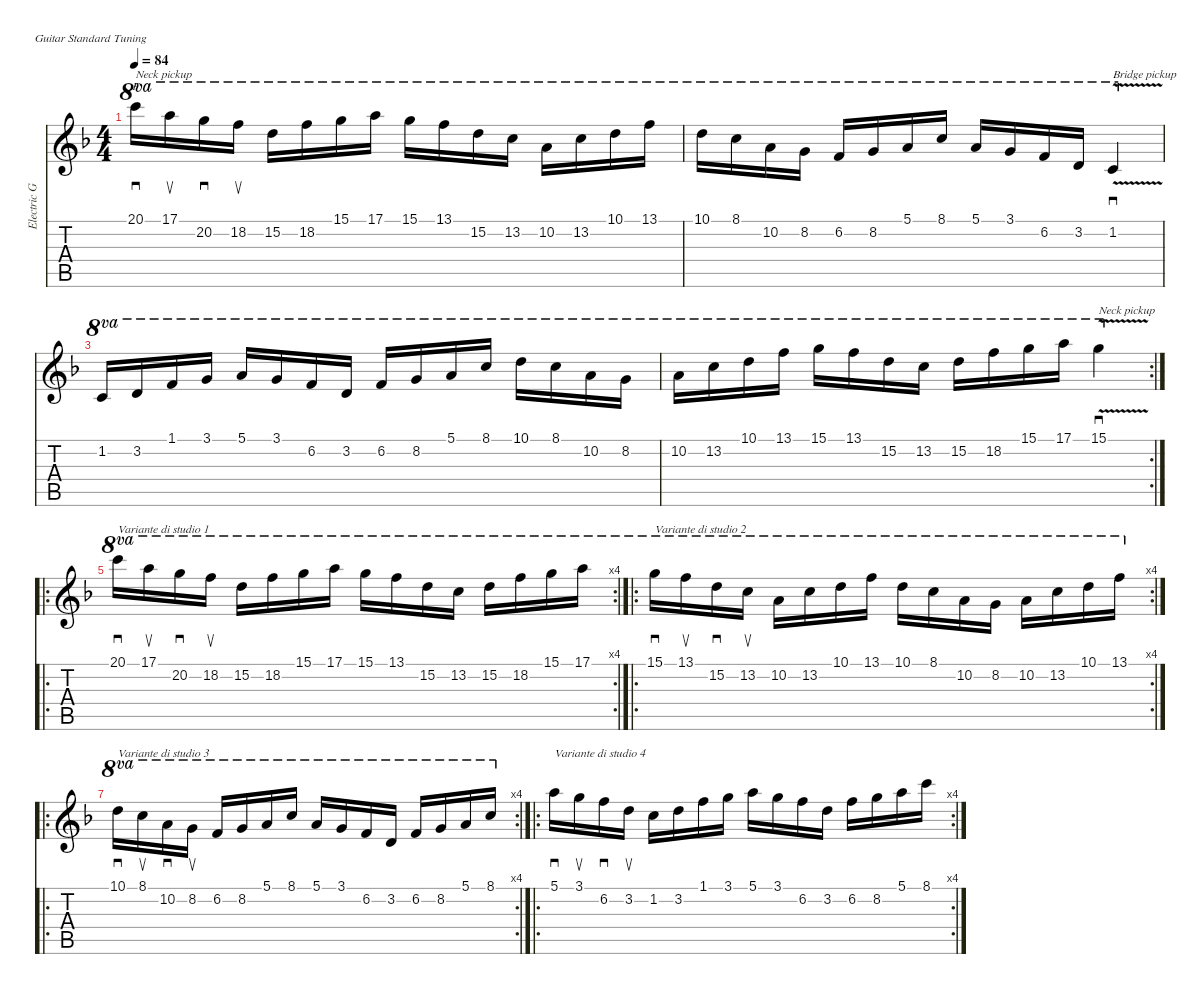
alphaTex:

\defaultSystemsLayout 4
\hideDynamics
\bracketExtendMode nobrackets
\otherSystemsTrackNameOrientation horizontal
\defaultBarNumberDisplay FirstOfSystem
\track ("Electric Guitar (Distortion)" "Electric G") {instrument distortionguitar}
\staff {score tabs}
\tuning (E4 B3 G3 D3 A2 E2)
\chord ("F" 20 x x x x x) {firstfret 20 showdiagram false showfingering false}
\ts (4 4)
\tempo 84
\clef g2
\ks f
20.1{acc forcenatural}.16{sd ch "F" ot 8va txt "Neck pickup" dy mf instrument distortionguitar beam Down} 17.1{acc forcenatural}.16{su ot 8va beam Down} 20.2{acc forcenatural}.16{sd ot 8va beam Down} 18.2{acc forcenatural}.16{su ot 8va beam Down} 15.2{acc forcenatural}.16{ot 8va beam Down} 18.2{acc forcenatural}.16{ot 8va beam Down} 15.1{acc forcenatural}.16{ot 8va beam Down} 17.1{acc forcenatural}.16{ot 8va beam Down} 15.1{acc forcenatural}.16{ot 8va beam Down} 13.1{acc forcenatural}.16{ot 8va beam Down} 15.2{acc forcenatural}.16{ot 8va beam Down} 13.2{acc forcenatural}.16{ot 8va beam Down} 10.2{acc forcenatural}.16{ot 8va beam Down} 13.2{acc forcenatural}.16{ot 8va beam Down} 10.1{acc forcenatural}.16{ot 8va beam Down} 13.1{acc forcenatural}.16{ot 8va beam Down} |
10.1{acc forcenatural}.16{ot 8va beam Down beam merge} 8.1{acc forcenatural}.16{ot 8va beam Down beam merge} 10.2{acc forcenatural}.16{ot 8va beam Down beam merge} 8.2{acc forcenatural}.16{ot 8va beam Down} 6.2{acc forcenatural}.16{ot 8va beam Up beam merge} 8.2{acc forcenatural}.16{ot 8va beam Up beam merge} 5.1{acc forcenatural}.16{ot 8va beam Up beam merge} 8.1{acc forcenatural}.16{ot 8va beam Up} 5.1{acc forcenatural}.16{ot 8va beam Up} 3.1{acc forcenatural}.16{ot 8va beam Up} 6.2{acc forcenatural}.16{ot 8va beam Up} 3.2{acc forcenatural}.16{ot 8va beam Up} 1.2{v acc forcenatural}.4{sd ot 8va txt "Bridge pickup" beam Up} |
1.2{acc forcenatural}.16{ot 8va beam Up} 3.2{acc forcenatural}.16{ot 8va beam Up} 1.1{acc forcenatural}.16{ot 8va beam Up} 3.1{acc forcenatural}.16{ot 8va beam Up} 5.1{acc forcenatural}.16{ot 8va beam Up} 3.1{acc forcenatural}.16{ot 8va beam Up} 6.2{acc forcenatural}.16{ot 8va beam Up} 3.2{acc forcenatural}.16{ot 8va beam Up} 6.2{acc forcenatural}.16{ot 8va beam Up} 8.2{acc forcenatural}.16{ot 8va beam Up} 5.1{acc forcenatural}.16{ot 8va beam Up} 8.1{acc forcenatural}.16{ot 8va beam Up} 10.1{acc forcenatural}.16{ot 8va beam Down} 8.1{acc forcenatural}.16{ot 8va beam Down} 10.2{acc forcenatural}.16{ot 8va beam Down} 8.2{acc forcenatural}.16{ot 8va beam Down} |
\rc 2
10.2{acc forcenatural}.16{ot 8va beam Down} 13.2{acc forcenatural}.16{ot 8va beam Down} 10.1{acc forcenatural}.16{ot 8va beam Down} 13.1{acc forcenatural}.16{ot 8va beam Down} 15.1{acc forcenatural}.16{ot 8va beam Down} 13.1{acc forcenatural}.16{ot 8va beam Down} 15.2{acc forcenatural}.16{ot 8va beam Down} 13.2{acc forcenatural}.16{ot 8va beam Down} 15.2{acc forcenatural}.16{ot 8va beam Down} 18.2{acc forcenatural}.16{ot 8va beam Down} 15.1{acc forcenatural}.16{ot 8va beam Down} 17.1{acc forcenatural}.16{ot 8va beam Down} 15.1{v acc forcenatural}.4{sd ot 8va txt "Neck pickup" beam Down} |
\ro
\rc 4
20.1{acc forcenatural}.16{sd ot 8va txt "Variante di studio 1" beam Down} 17.1{acc forcenatural}.16{su ot 8va beam Down} 20.2{acc forcenatural}.16{sd ot 8va beam Down} 18.2{acc forcenatural}.16{su ot 8va beam Down} 15.2{acc forcenatural}.16{ot 8va beam Down} 18.2{acc forcenatural}.16{ot 8va beam Down} 15.1{acc forcenatural}.16{ot 8va beam Down} 17.1{acc forcenatural}.16{ot 8va beam Down} 15.1{acc forcenatural}.16{ot 8va beam Down} 13.1{acc forcenatural}.16{ot 8va beam Down} 15.2{acc forcenatural}.16{ot 8va beam Down} 13.2{acc forcenatural}.16{ot 8va beam Down} 15.2{acc forcenatural}.16{ot 8va beam Down} 18.2{acc forcenatural}.16{ot 8va beam Down} 15.1{acc forcenatural}.16{ot 8va beam Down} 17.1{acc forcenatural}.16{ot 8va beam Down} |
\ro
\rc 4
15.1{acc forcenatural}.16{sd ot 8va txt "Variante di studio 2" beam Down} 13.1{acc forcenatural}.16{su ot 8va beam Down} 15.2{acc forcenatural}.16{sd ot 8va beam Down} 13.2{acc forcenatural}.16{su ot 8va beam Down} 10.2{acc forcenatural}.16{ot 8va beam Down} 13.2{acc forcenatural}.16{ot 8va beam Down} 10.1{acc forcenatural}.16{ot 8va beam Down} 13.1{acc forcenatural}.16{ot 8va beam Down} 10.1{acc forcenatural}.16{ot 8va beam Down} 8.1{acc forcenatural}.16{ot 8va beam Down} 10.2{acc forcenatural}.16{ot 8va beam Down} 8.2{acc forcenatural}.16{ot 8va beam Down} 10.2{acc forcenatural}.16{ot 8va beam Down} 13.2{acc forcenatural}.16{ot 8va beam Down} 10.1{acc forcenatural}.16{ot 8va beam Down} 13.1{acc forcenatural}.16{ot 8va beam Down} |
\ro
\rc 4
10.1{acc forcenatural}.16{sd ot 8va txt "Variante di studio 3" beam Down} 8.1{acc forcenatural}.16{su ot 8va beam Down} 10.2{acc forcenatural}.16{sd ot 8va beam Down} 8.2{acc forcenatural}.16{su ot 8va beam Down} 6.2{acc forcenatural}.16{ot 8va beam Up} 8.2{acc forcenatural}.16{ot 8va beam Up} 5.1{acc forcenatural}.16{ot 8va beam Up} 8.1{acc forcenatural}.16{ot 8va beam Up} 5.1{acc forcenatural}.16{ot 8va beam Up} 3.1{acc forcenatural}.16{ot 8va beam Up} 6.2{acc forcenatural}.16{ot 8va beam Up} 3.2{acc forcenatural}.16{ot 8va beam Up} 6.2{acc forcenatural}.16{ot 8va beam Up} 8.2{acc forcenatural}.16{ot 8va beam Up} 5.1{acc forcenatural}.16{ot 8va beam Up} 8.1{acc forcenatural}.16{ot 8va beam Up} |
\ro
\rc 4
5.1{acc forcenatural}.16{sd txt "Variante di studio 4" beam Down} 3.1{acc forcenatural}.16{su beam Down} 6.2{acc forcenatural}.16{sd beam Down} 3.2{acc forcenatural}.16{su beam Down} 1.2{acc forcenatural}.16{beam Down} 3.2{acc forcenatural}.16{beam Down} 1.1{acc forcenatural}.16{beam Down} 3.1{acc forcenatural}.16{beam Down} 5.1{acc forcenatural}.16{beam Down} 3.1{acc forcenatural}.16{beam Down} 6.2{acc forcenatural}.16{beam Down} 3.2{acc forcenatural}.16{beam Down} 6.2{acc forcenatural}.16{beam Down} 8.2{acc forcenatural}.16{beam Down} 5.1{acc forcenatural}.16{beam Down} 8.1{acc forcenatural}.16{beam Down}
